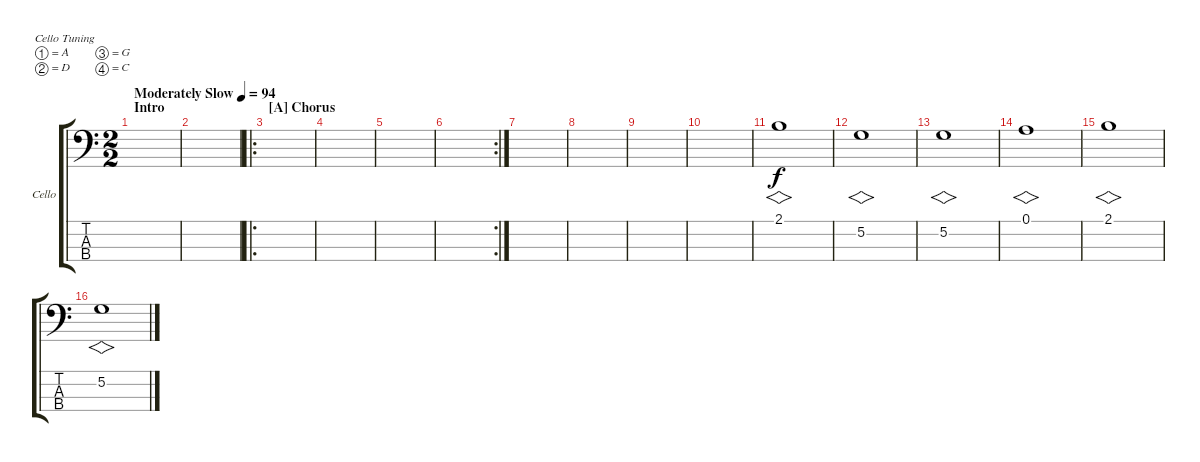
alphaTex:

\bracketExtendMode groupsimilarinstruments
\firstSystemTrackNameOrientation horizontal
\otherSystemsTrackNameOrientation horizontal
\track ("Cello" "Cello") {instrument cello}
\staff {score tabs}
\tuning (A3 D3 G2 C2)
\ts (2 2)
\section ("" "Intro")
\tempo (94 "Moderately Slow")
\clef f4
\ks c
|
|
\ro
\section ("A" "Chorus")
|
|
|
\rc 2
|
|
|
|
|
2.1.1{vs} |
5.2.1{vs} |
5.2.1{vs} |
0.1.1{vs} |
2.1.1{vs} |
5.2.1{vs}
